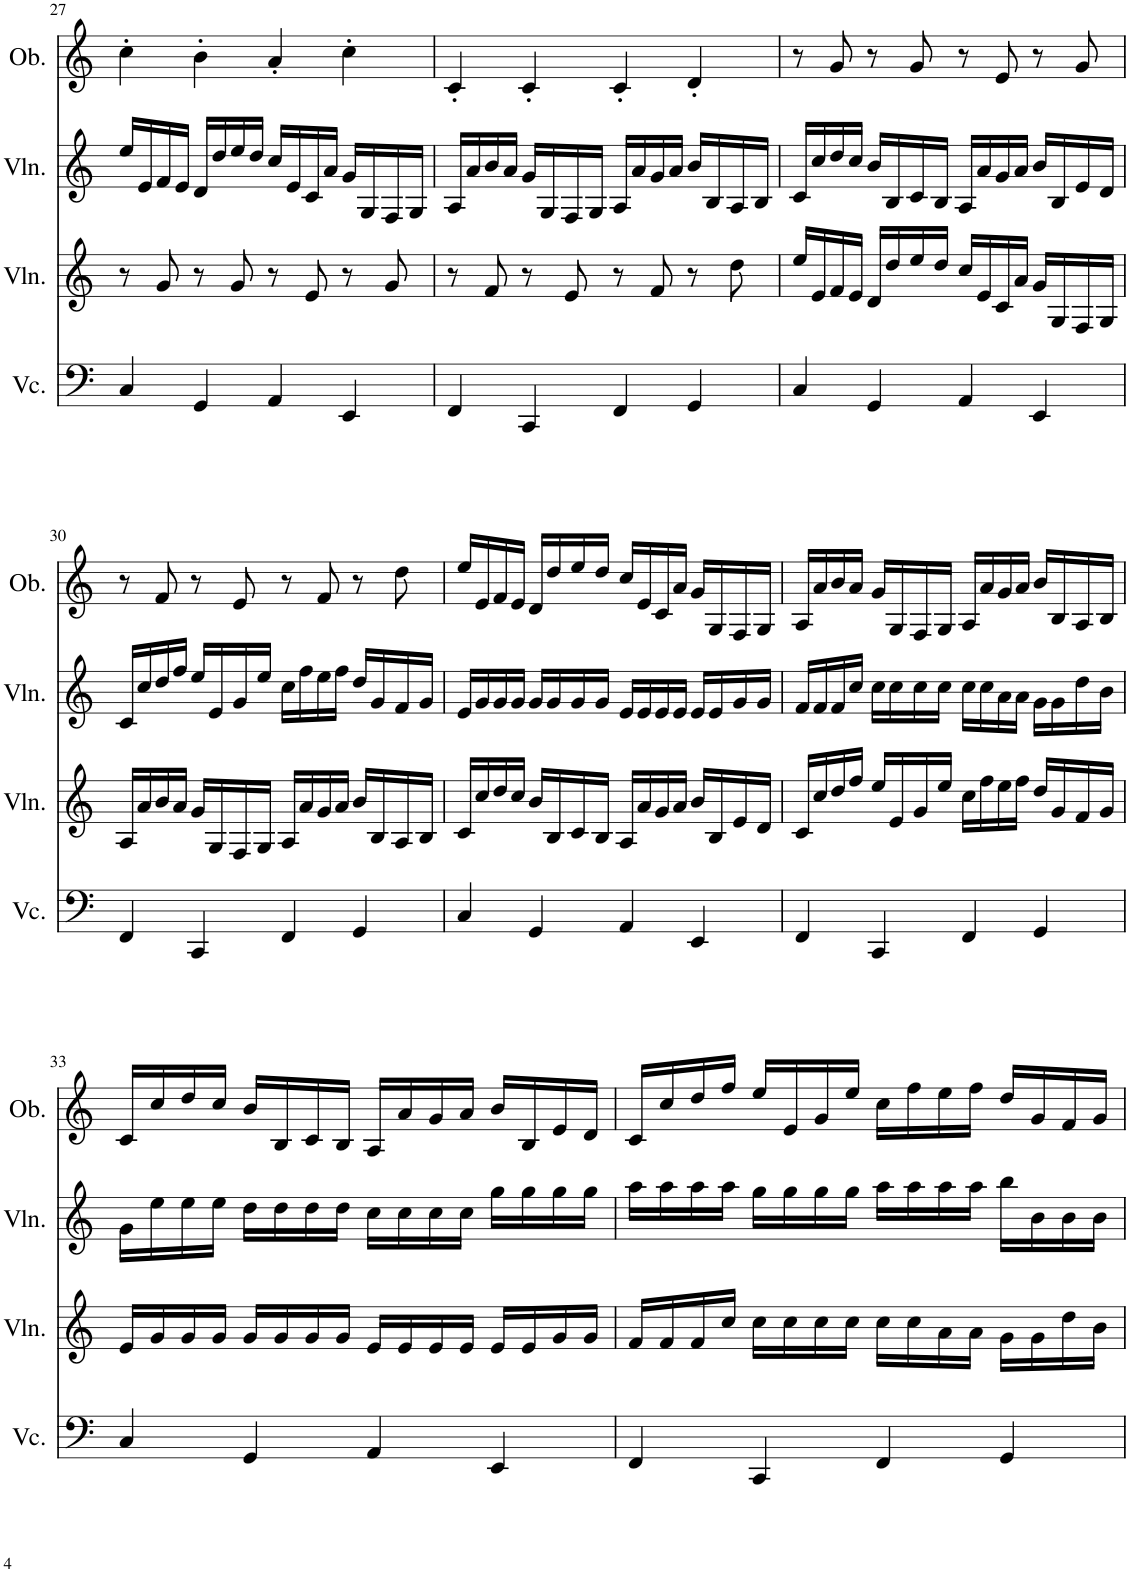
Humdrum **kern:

**kern	**kern	**kern	**kern
*part4	*part3	*part2	*part1
*staff4	*staff3	*staff2	*staff1
*I"Violoncello, Basso	*I"Violin, Violino II	*I"Violin, Violino I	*I"Oboe
*I'Vc.	*I'Vln.	*I'Vln.	*I'Ob.
!!LO:PB:g=z
*clefF4	*clefG2	*clefG2	*clefG2
*k[]	*k[]	*k[]	*k[]
*M4/4	*M4/4	*M4/4	*M4/4
=27	=27	=27	=27
4C/	8r	16ee/LL	4cc'\
.	.	16e/	.
.	8g/	16f/	.
.	.	16e/JJ	.
4GG/	8r	16d/LL	4b'\
.	.	16dd/	.
.	8g/	16ee/	.
.	.	16dd/JJ	.
4AA/	8r	16cc/LL	4a'/
.	.	16e/	.
.	8e/	16c/	.
.	.	16a/JJ	.
4EE/	8r	16g/LL	4cc'\
.	.	16G/	.
.	8g/	16F/	.
.	.	16G/JJ	.
=28	=28	=28	=28
4FF/	8r	16A/LL	4c'/
.	.	16a/	.
.	8f/	16b/	.
.	.	16a/JJ	.
4CC/	8r	16g/LL	4c'/
.	.	16G/	.
.	8e/	16F/	.
.	.	16G/JJ	.
4FF/	8r	16A/LL	4c'/
.	.	16a/	.
.	8f/	16g/	.
.	.	16a/JJ	.
4GG/	8r	16b/LL	4d'/
.	.	16B/	.
.	8dd\	16A/	.
.	.	16B/JJ	.
=29	=29	=29	=29
4C/	16ee/LL	16c/LL	8r
.	16e/	16cc/	.
.	16f/	16dd/	8g/
.	16e/JJ	16cc/JJ	.
4GG/	16d/LL	16b/LL	8r
.	16dd/	16B/	.
.	16ee/	16c/	8g/
.	16dd/JJ	16B/JJ	.
4AA/	16cc/LL	16A/LL	8r
.	16e/	16a/	.
.	16c/	16g/	8e/
.	16a/JJ	16a/JJ	.
4EE/	16g/LL	16b/LL	8r
.	16G/	16B/	.
.	16F/	16e/	8g/
.	16G/JJ	16d/JJ	.
!!LO:LB:g=z
=30	=30	=30	=30
4FF/	16A/LL	16c/LL	8r
.	16a/	16cc/	.
.	16b/	16dd/	8f/
.	16a/JJ	16ff/JJ	.
4CC/	16g/LL	16ee/LL	8r
.	16G/	16e/	.
.	16F/	16g/	8e/
.	16G/JJ	16ee/JJ	.
4FF/	16A/LL	16cc\LL	8r
.	16a/	16ff\	.
.	16g/	16ee\	8f/
.	16a/JJ	16ff\JJ	.
4GG/	16b/LL	16dd/LL	8r
.	16B/	16g/	.
.	16A/	16f/	8dd\
.	16B/JJ	16g/JJ	.
=31	=31	=31	=31
4C/	16c/LL	16e/LL	16ee/LL
.	16cc/	16g/	16e/
.	16dd/	16g/	16f/
.	16cc/JJ	16g/JJ	16e/JJ
4GG/	16b/LL	16g/LL	16d/LL
.	16B/	16g/	16dd/
.	16c/	16g/	16ee/
.	16B/JJ	16g/JJ	16dd/JJ
4AA/	16A/LL	16e/LL	16cc/LL
.	16a/	16e/	16e/
.	16g/	16e/	16c/
.	16a/JJ	16e/JJ	16a/JJ
4EE/	16b/LL	16e/LL	16g/LL
.	16B/	16e/	16G/
.	16e/	16g/	16F/
.	16d/JJ	16g/JJ	16G/JJ
=32	=32	=32	=32
4FF/	16c/LL	16f/LL	16A/LL
.	16cc/	16f/	16a/
.	16dd/	16f/	16b/
.	16ff/JJ	16cc/JJ	16a/JJ
4CC/	16ee/LL	16cc\LL	16g/LL
.	16e/	16cc\	16G/
.	16g/	16cc\	16F/
.	16ee/JJ	16cc\JJ	16G/JJ
4FF/	16cc\LL	16cc\LL	16A/LL
.	16ff\	16cc\	16a/
.	16ee\	16a\	16g/
.	16ff\JJ	16a\JJ	16a/JJ
4GG/	16dd/LL	16g\LL	16b/LL
.	16g/	16g\	16B/
.	16f/	16dd\	16A/
.	16g/JJ	16b\JJ	16B/JJ
!!LO:LB:g=z
=33	=33	=33	=33
4C/	16e/LL	16g\LL	16c/LL
.	16g/	16ee\	16cc/
.	16g/	16ee\	16dd/
.	16g/JJ	16ee\JJ	16cc/JJ
4GG/	16g/LL	16dd\LL	16b/LL
.	16g/	16dd\	16B/
.	16g/	16dd\	16c/
.	16g/JJ	16dd\JJ	16B/JJ
4AA/	16e/LL	16cc\LL	16A/LL
.	16e/	16cc\	16a/
.	16e/	16cc\	16g/
.	16e/JJ	16cc\JJ	16a/JJ
4EE/	16e/LL	16gg\LL	16b/LL
.	16e/	16gg\	16B/
.	16g/	16gg\	16e/
.	16g/JJ	16gg\JJ	16d/JJ
=34	=34	=34	=34
4FF/	16f/LL	16aa\LL	16c/LL
.	16f/	16aa\	16cc/
.	16f/	16aa\	16dd/
.	16cc/JJ	16aa\JJ	16ff/JJ
4CC/	16cc\LL	16gg\LL	16ee/LL
.	16cc\	16gg\	16e/
.	16cc\	16gg\	16g/
.	16cc\JJ	16gg\JJ	16ee/JJ
4FF/	16cc\LL	16aa\LL	16cc\LL
.	16cc\	16aa\	16ff\
.	16a\	16aa\	16ee\
.	16a\JJ	16aa\JJ	16ff\JJ
4GG/	16g\LL	16bb\LL	16dd/LL
.	16g\	16b\	16g/
.	16dd\	16b\	16f/
.	16b\JJ	16b\JJ	16g/JJ
=	=	=	=
*-	*-	*-	*-
